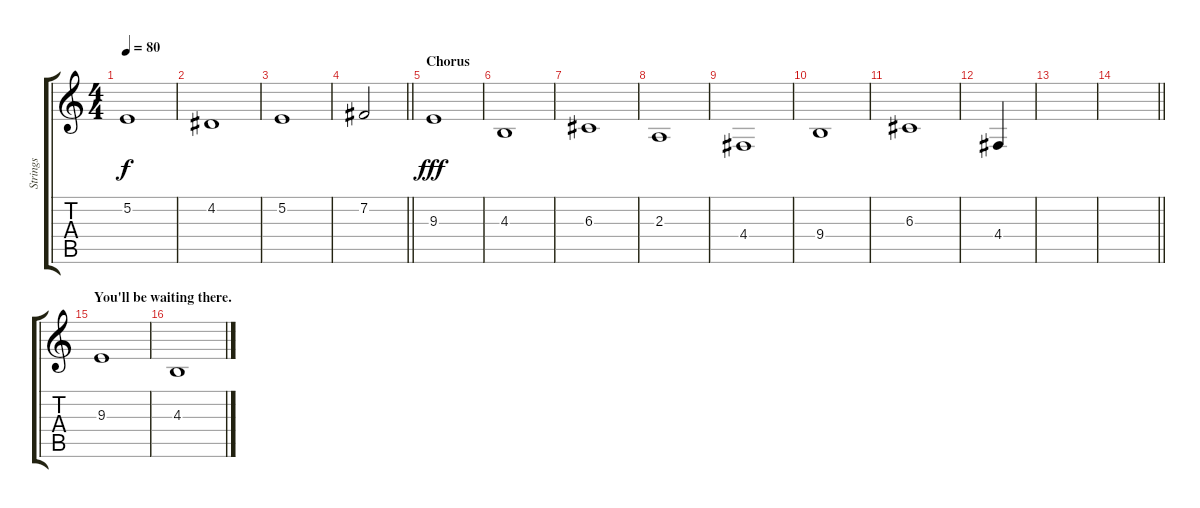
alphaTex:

\track ("Strings" "Strings") {instrument stringensemble1}
\staff {score tabs}
\tuning (E4 B3 G3 D3 A2 E2) {hide}
\ts (4 4)
\tempo 80
\clef g2
\ks c
5.2.1{dy f} |
4.2.1 |
5.2.1 |
\barLineRight lightlight
7.2.2 |
\section ("" "Chorus")
9.3.1{dy fff} |
4.3.1 |
6.3.1 |
2.3.1 |
4.4.1 |
9.4.1 |
6.3.1 |
4.4.4 |
|
\barLineRight lightlight
|
\section ("" "You'll be waiting there.")
9.3.1 |
4.3.1
